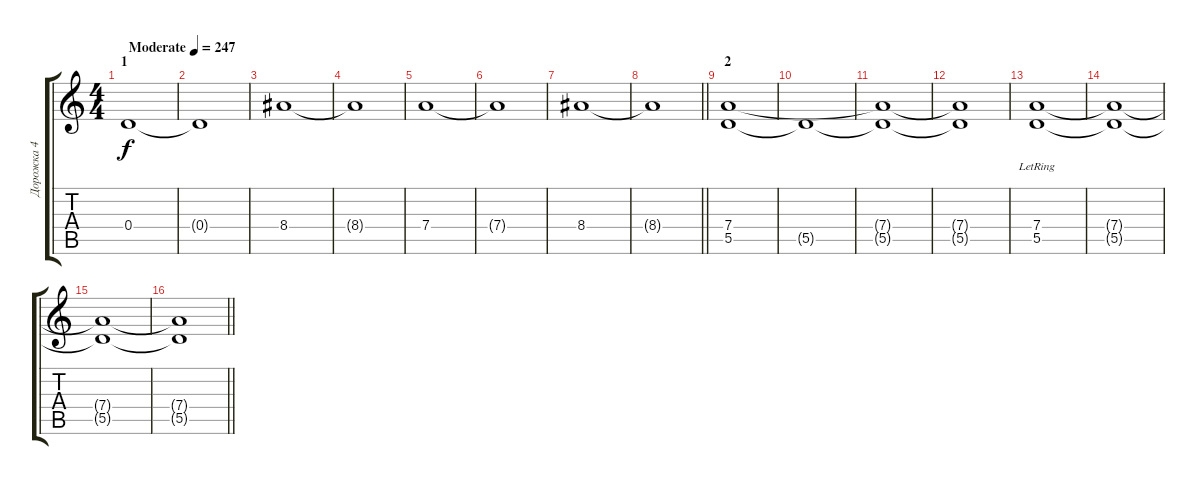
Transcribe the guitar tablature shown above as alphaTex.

\track ("Дорожка 4" "Дорожка 4") {instrument electricbassfinger}
\staff {score tabs}
\tuning (E4 B3 G3 D3 A2 E2) {hide}
\ts (4 4)
\section ("" "1")
\tempo (247 "Moderate")
\clef g2
\ks c
0.4.1{dy f instrument electricbassfinger} |
0.4{t}.1 |
8.4.1 |
8.4{t}.1 |
7.4.1 |
7.4{t}.1 |
8.4.1 |
\barLineRight lightlight
8.4{t}.1 |
\section ("" " 2")
(7.4 5.5).1 |
5.5{t}.1 |
(7.4{t} 5.5{t}).1 |
(7.4{t} 5.5{t}).1 |
(7.4 5.5{lr}).1 |
(7.4{t} 5.5{t}).1 |
(7.4{t} 5.5{t}).1 |
\barLineRight lightlight
(7.4{t} 5.5{t}).1
